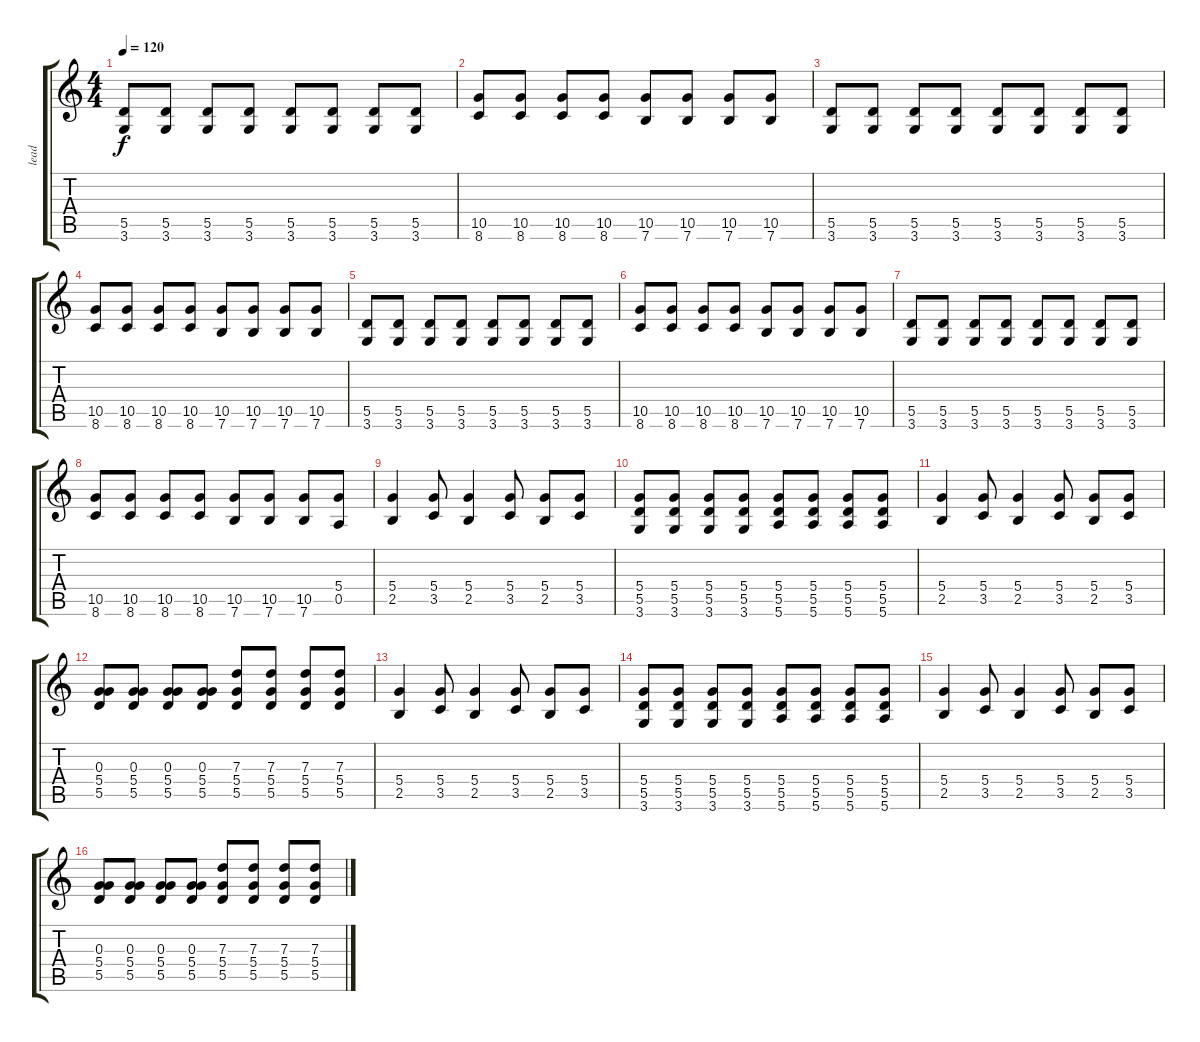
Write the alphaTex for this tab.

\track ("lead" "lead") {instrument distortionguitar}
\staff {score tabs}
\tuning (E4 B3 G3 D3 A2 E2) {hide}
\ts (4 4)
\tempo 120
\clef g2
\ks c
(5.5 3.6).8{dy f instrument distortionguitar} (5.5 3.6).8 (5.5 3.6).8 (5.5 3.6).8 (5.5 3.6).8 (5.5 3.6).8 (5.5 3.6).8 (5.5 3.6).8 |
(10.5 8.6).8 (10.5 8.6).8 (10.5 8.6).8 (10.5 8.6).8 (10.5 7.6).8 (10.5 7.6).8 (10.5 7.6).8 (10.5 7.6).8 |
(5.5 3.6).8 (5.5 3.6).8 (5.5 3.6).8 (5.5 3.6).8 (5.5 3.6).8 (5.5 3.6).8 (5.5 3.6).8 (5.5 3.6).8 |
(10.5 8.6).8 (10.5 8.6).8 (10.5 8.6).8 (10.5 8.6).8 (10.5 7.6).8 (10.5 7.6).8 (10.5 7.6).8 (10.5 7.6).8 |
(5.5 3.6).8 (5.5 3.6).8 (5.5 3.6).8 (5.5 3.6).8 (5.5 3.6).8 (5.5 3.6).8 (5.5 3.6).8 (5.5 3.6).8 |
(10.5 8.6).8 (10.5 8.6).8 (10.5 8.6).8 (10.5 8.6).8 (10.5 7.6).8 (10.5 7.6).8 (10.5 7.6).8 (10.5 7.6).8 |
(5.5 3.6).8 (5.5 3.6).8 (5.5 3.6).8 (5.5 3.6).8 (5.5 3.6).8 (5.5 3.6).8 (5.5 3.6).8 (5.5 3.6).8 |
(10.5 8.6).8 (10.5 8.6).8 (10.5 8.6).8 (10.5 8.6).8 (10.5 7.6).8 (10.5 7.6).8 (10.5 7.6).8 (5.4 0.5).8 |
(5.4 2.5).4 (5.4 3.5).8 (5.4 2.5).4 (5.4 3.5).8 (5.4 2.5).8 (5.4 3.5).8 |
(5.4 5.5 3.6).8 (5.4 5.5 3.6).8 (5.4 5.5 3.6).8 (5.4 5.5 3.6).8 (5.4 5.5 5.6).8 (5.4 5.5 5.6).8 (5.4 5.5 5.6).8 (5.4 5.5 5.6).8 |
(5.4 2.5).4 (5.4 3.5).8 (5.4 2.5).4 (5.4 3.5).8 (5.4 2.5).8 (5.4 3.5).8 |
(0.3 5.4 5.5).8 (0.3 5.4 5.5).8 (0.3 5.4 5.5).8 (0.3 5.4 5.5).8 (7.3 5.4 5.5).8 (7.3 5.4 5.5).8 (7.3 5.4 5.5).8 (7.3 5.4 5.5).8 |
(5.4 2.5).4 (5.4 3.5).8 (5.4 2.5).4 (5.4 3.5).8 (5.4 2.5).8 (5.4 3.5).8 |
(5.4 5.5 3.6).8 (5.4 5.5 3.6).8 (5.4 5.5 3.6).8 (5.4 5.5 3.6).8 (5.4 5.5 5.6).8 (5.4 5.5 5.6).8 (5.4 5.5 5.6).8 (5.4 5.5 5.6).8 |
(5.4 2.5).4 (5.4 3.5).8 (5.4 2.5).4 (5.4 3.5).8 (5.4 2.5).8 (5.4 3.5).8 |
(0.3 5.4 5.5).8 (0.3 5.4 5.5).8 (0.3 5.4 5.5).8 (0.3 5.4 5.5).8 (7.3 5.4 5.5).8 (7.3 5.4 5.5).8 (7.3 5.4 5.5).8 (7.3 5.4 5.5).8
